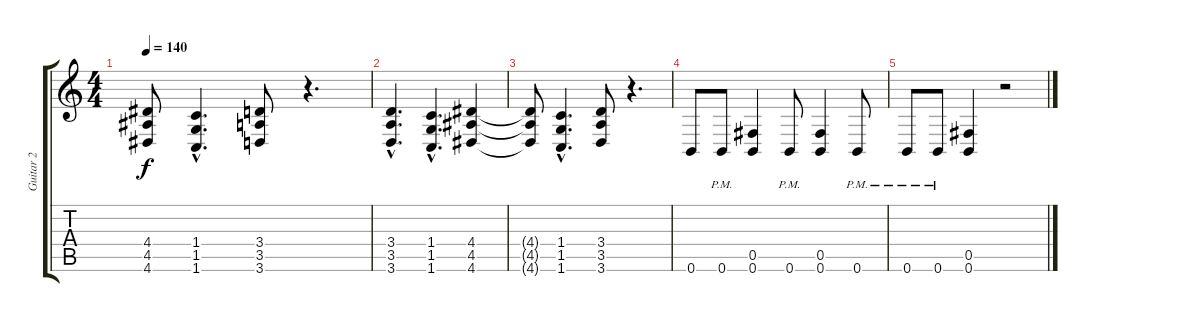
\track ("Guitar 2" "Guitar 2") {instrument distortionguitar}
\staff {score tabs}
\tuning (Db4 Ab3 E3 B2 Gb2 B1) {hide}
\ts (4 4)
\tempo 140
\clef g2
\ks c
(4.4{t} 4.5{t} 4.6{t}).8{dy f} (1.4{hac} 1.5{hac} 1.6{hac}).4{d} (3.4 3.5 3.6).8 r.4{d} |
(3.4{hac} 3.5{hac} 3.6{hac}).4{d} (1.4{hac} 1.5{hac} 1.6{hac}).4{d} (4.4 4.5 4.6).4 |
(4.4{t} 4.5{t} 4.6{t}).8 (1.4{hac} 1.5{hac} 1.6{hac}).4{d} (3.4 3.5 3.6).8 r.4{d} |
0.6.8 0.6{pm}.8 (0.5 0.6).4 0.6{pm}.8 (0.5 0.6).4 0.6{pm}.8 |
0.6{pm}.8 0.6{pm}.8 (0.5 0.6).4 r.2
